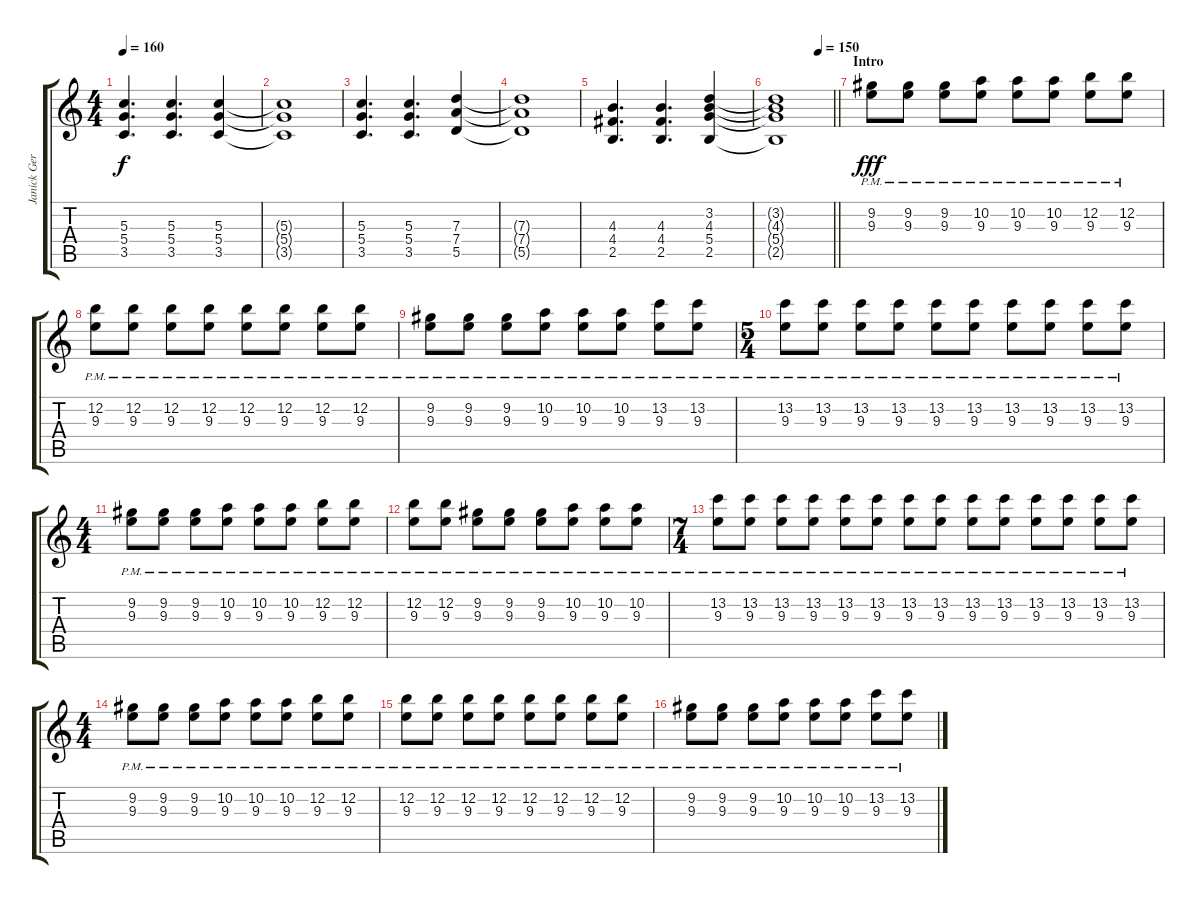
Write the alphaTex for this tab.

\track ("Janick Gers" "Janick Ger") {instrument distortionguitar}
\staff {score tabs}
\tuning (E4 B3 G3 D3 A2 E2) {hide}
\ts (4 4)
\tempo 160
\clef g2
\ks c
(5.3 5.4 3.5).4{d dy f} (5.3 5.4 3.5).4{d} (5.3 5.4 3.5).4 |
(5.3{t} 5.4{t} 3.5{t}).1 |
(5.3 5.4 3.5).4{d} (5.3 5.4 3.5).4{d} (7.3 7.4 5.5).4 |
(7.3{t} 7.4{t} 5.5{t}).1 |
(4.3 4.4 2.5).4{d} (4.3 4.4 2.5).4{d} (3.2 4.3 5.4 2.5).4 |
\tempo (150 0.75)
\barLineRight lightlight
(3.2{t} 4.3{t} 5.4{t} 2.5{t}).1 |
\section ("" "Intro")
(9.2{pm} 9.3{pm}).8{dy fff volume 10 instrument electricguitarmuted} (9.2{pm} 9.3{pm}).8 (9.2{pm} 9.3{pm}).8 (10.2{pm} 9.3{pm}).8 (10.2{pm} 9.3{pm}).8 (10.2{pm} 9.3{pm}).8 (12.2{pm} 9.3{pm}).8 (12.2{pm} 9.3{pm}).8 |
(12.2{pm} 9.3{pm}).8 (12.2{pm} 9.3).8 (12.2{pm} 9.3{pm}).8 (12.2{pm} 9.3).8 (12.2{pm} 9.3{pm}).8 (12.2{pm} 9.3{pm}).8 (12.2{pm} 9.3{pm}).8 (12.2{pm} 9.3{pm}).8 |
(9.2{pm} 9.3{pm}).8 (9.2{pm} 9.3).8 (9.2{pm} 9.3{pm}).8 (10.2{pm} 9.3).8 (10.2{pm} 9.3{pm}).8 (10.2{pm} 9.3{pm}).8 (13.2{pm} 9.3{pm}).8 (13.2{pm} 9.3{pm}).8 |
\ts (5 4)
(13.2{pm} 9.3{pm}).8 (13.2{pm} 9.3{pm}).8 (13.2{pm} 9.3{pm}).8 (13.2{pm} 9.3{pm}).8 (13.2{pm} 9.3{pm}).8 (13.2{pm} 9.3{pm}).8 (13.2{pm} 9.3{pm}).8 (13.2{pm} 9.3{pm}).8 (13.2{pm} 9.3{pm}).8 (13.2{pm} 9.3{pm}).8 |
\ts (4 4)
(9.2{pm} 9.3{pm}).8 (9.2{pm} 9.3{pm}).8 (9.2{pm} 9.3{pm}).8 (10.2{pm} 9.3{pm}).8 (10.2{pm} 9.3{pm}).8 (10.2{pm} 9.3{pm}).8 (12.2{pm} 9.3{pm}).8 (12.2{pm} 9.3{pm}).8 |
(12.2{pm} 9.3{pm}).8 (12.2{pm} 9.3).8 (9.2{pm} 9.3{pm}).8 (9.2{pm} 9.3).8 (9.2{pm} 9.3{pm}).8 (10.2{pm} 9.3{pm}).8 (10.2{pm} 9.3{pm}).8 (10.2{pm} 9.3{pm}).8 |
\ts (7 4)
(13.2{pm} 9.3{pm}).8 (13.2{pm} 9.3).8 (13.2 9.3{pm}).8 (13.2{pm} 9.3).8 (13.2{pm} 9.3{pm}).8 (13.2{pm} 9.3{pm}).8 (13.2{pm} 9.3{pm}).8 (13.2{pm} 9.3{pm}).8 (13.2{pm} 9.3{pm}).8 (13.2{pm} 9.3{pm}).8 (13.2{pm} 9.3{pm}).8 (13.2{pm} 9.3{pm}).8 (13.2{pm} 9.3{pm}).8 (13.2{pm} 9.3{pm}).8 |
\ts (4 4)
(9.2{pm} 9.3{pm}).8 (9.2{pm} 9.3{pm}).8 (9.2{pm} 9.3{pm}).8 (10.2{pm} 9.3{pm}).8 (10.2{pm} 9.3{pm}).8 (10.2{pm} 9.3{pm}).8 (12.2{pm} 9.3{pm}).8 (12.2{pm} 9.3{pm}).8 |
(12.2{pm} 9.3{pm}).8 (12.2{pm} 9.3).8 (12.2{pm} 9.3{pm}).8 (12.2{pm} 9.3).8 (12.2{pm} 9.3{pm}).8 (12.2{pm} 9.3{pm}).8 (12.2{pm} 9.3{pm}).8 (12.2{pm} 9.3{pm}).8 |
(9.2{pm} 9.3{pm}).8 (9.2{pm} 9.3).8 (9.2{pm} 9.3{pm}).8 (10.2{pm} 9.3).8 (10.2{pm} 9.3{pm}).8 (10.2{pm} 9.3{pm}).8 (13.2{pm} 9.3{pm}).8 (13.2{pm} 9.3{pm}).8
